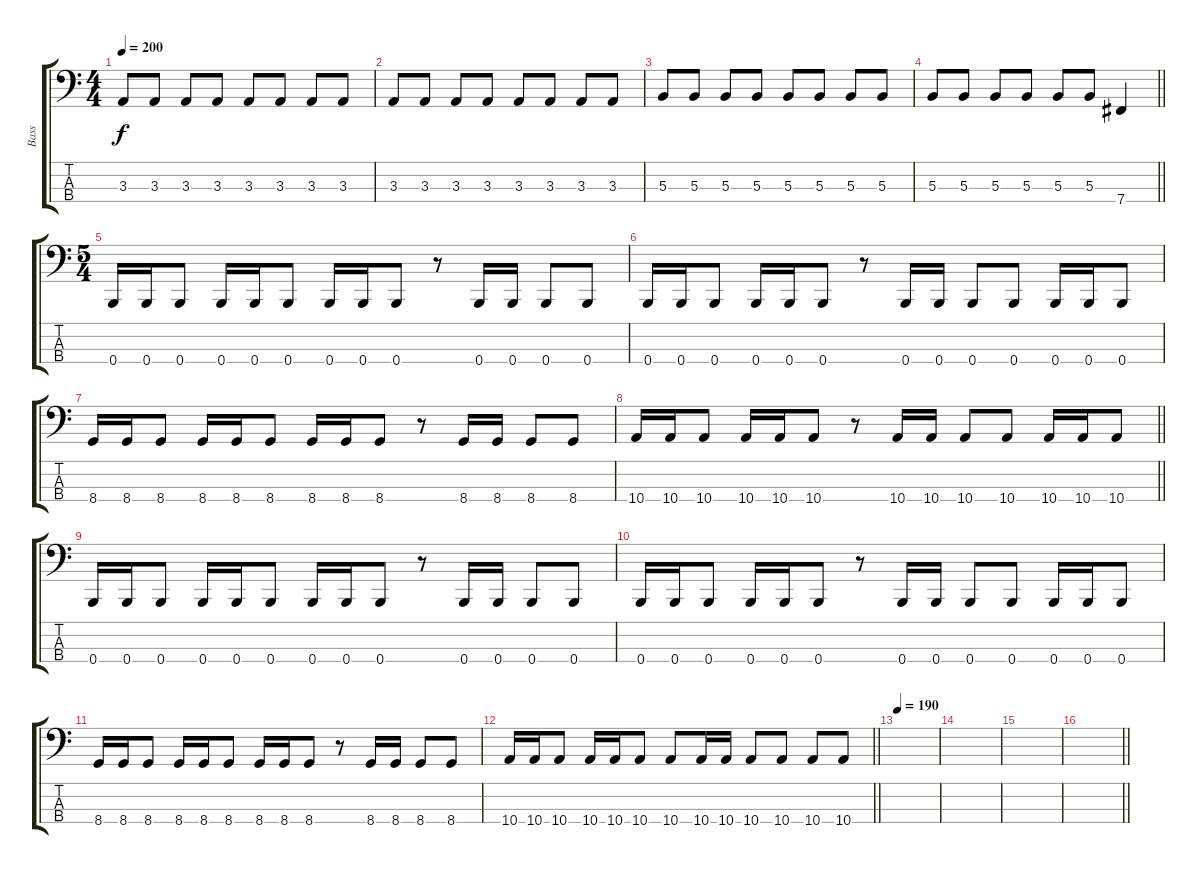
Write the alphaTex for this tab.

\track ("Bass" "Bass") {instrument electricbassfinger}
\staff {score tabs}
\tuning (E2 B1 Gb1 B0) {hide}
\ts (4 4)
\tempo 200
\clef f4
\ks c
3.3.8{dy f} 3.3.8 3.3.8 3.3.8 3.3.8 3.3.8 3.3.8 3.3.8 |
3.3.8 3.3.8 3.3.8 3.3.8 3.3.8 3.3.8 3.3.8 3.3.8 |
5.3.8 5.3.8 5.3.8 5.3.8 5.3.8 5.3.8 5.3.8 5.3.8 |
\barLineRight lightlight
5.3.8 5.3.8 5.3.8 5.3.8 5.3.8 5.3.8 7.4.4 |
\ts (5 4)
0.4.16 0.4.16 0.4.8 0.4.16 0.4.16 0.4.8 0.4.16 0.4.16 0.4.8 r.8 0.4.16 0.4.16 0.4.8 0.4.8 |
0.4.16 0.4.16 0.4.8 0.4.16 0.4.16 0.4.8 r.8 0.4.16 0.4.16 0.4.8 0.4.8 0.4.16 0.4.16 0.4.8 |
8.4.16 8.4.16 8.4.8 8.4.16 8.4.16 8.4.8 8.4.16 8.4.16 8.4.8 r.8 8.4.16 8.4.16 8.4.8 8.4.8 |
\barLineRight lightlight
10.4.16 10.4.16 10.4.8 10.4.16 10.4.16 10.4.8 r.8 10.4.16 10.4.16 10.4.8 10.4.8 10.4.16 10.4.16 10.4.8 |
0.4.16 0.4.16 0.4.8 0.4.16 0.4.16 0.4.8 0.4.16 0.4.16 0.4.8 r.8 0.4.16 0.4.16 0.4.8 0.4.8 |
0.4.16 0.4.16 0.4.8 0.4.16 0.4.16 0.4.8 r.8 0.4.16 0.4.16 0.4.8 0.4.8 0.4.16 0.4.16 0.4.8 |
8.4.16 8.4.16 8.4.8 8.4.16 8.4.16 8.4.8 8.4.16 8.4.16 8.4.8 r.8 8.4.16 8.4.16 8.4.8 8.4.8 |
\barLineRight lightlight
10.4.16 10.4.16 10.4.8 10.4.16 10.4.16 10.4.8 10.4.8 10.4.16 10.4.16 10.4.8 10.4.8 10.4.8 10.4.8 |
\tempo 190
|
|
|
\barLineRight lightlight
